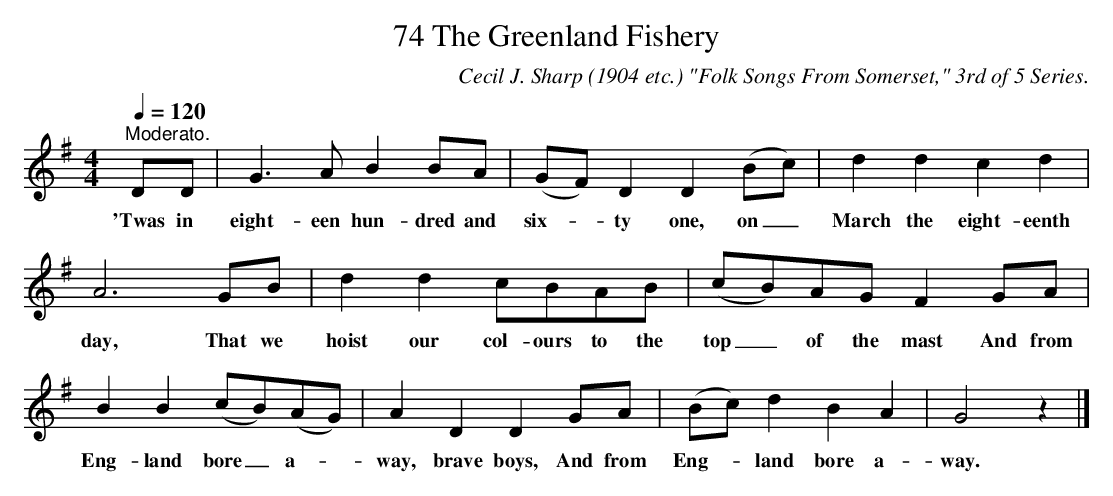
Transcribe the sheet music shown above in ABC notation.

X:1
T:74 The Greenland Fishery
C:Cecil J. Sharp (1904 etc.) "Folk Songs From Somerset," 3rd of 5 Series.
L:1/8
Q:1/4=120
M:4/4
K:G
"^Moderato." DD | G3 A B2 BA | (GF) D2 D2 (Bc) | d2 d2 c2 d2 |$ A6 GB | d2 d2 cBAB |
w: 'Twas in|eight- een hun- dred and|six- * ty one, on _|March the eight- eenth|day, That we|hoist our col- ours to the|
(cB)AG F2 GA |$ B2 B2 (cB)(AG) | A2 D2 D2 GA | (Bc) d2 B2 A2 | G4 z2 |]
w: top _ of the mast And from|Eng- land bore _ a- *|way, brave boys, And from|Eng- * land bore a-|way.|
